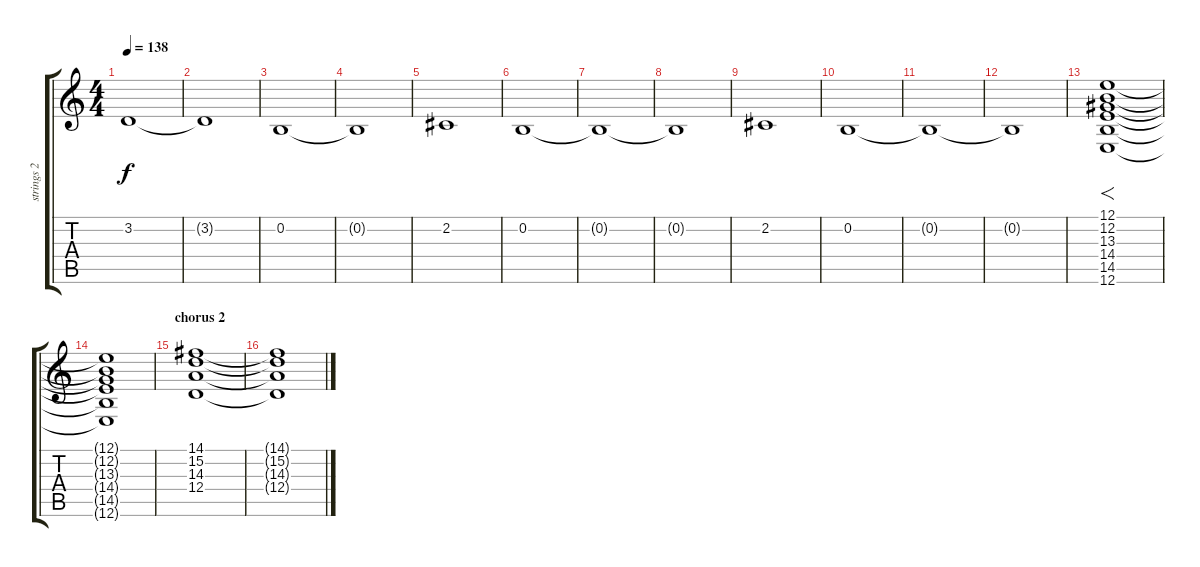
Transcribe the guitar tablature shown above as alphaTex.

\track ("strings 2" "strings 2") {instrument synthstrings1}
\staff {score tabs}
\tuning (E4 B3 G3 D3 A2 E2) {hide}
\ts (4 4)
\tempo 138
\clef g2
\ks c
3.2.1{dy f} |
3.2{t}.1 |
0.2.1 |
0.2{t}.1 |
2.2.1 |
0.2.1 |
0.2{t}.1 |
0.2{t}.1 |
2.2.1 |
0.2.1 |
0.2{t}.1 |
0.2{t}.1 |
(12.1 12.2 13.3 14.4 14.5 12.6).1{f volume 7} |
(12.1{t} 12.2{t} 13.3{t} 14.4{t} 14.5{t} 12.6{t}).1 |
\section ("" "chorus 2")
(14.1 15.2 14.3 12.4).1 |
(14.1{t} 15.2{t} 14.3{t} 12.4{t}).1
